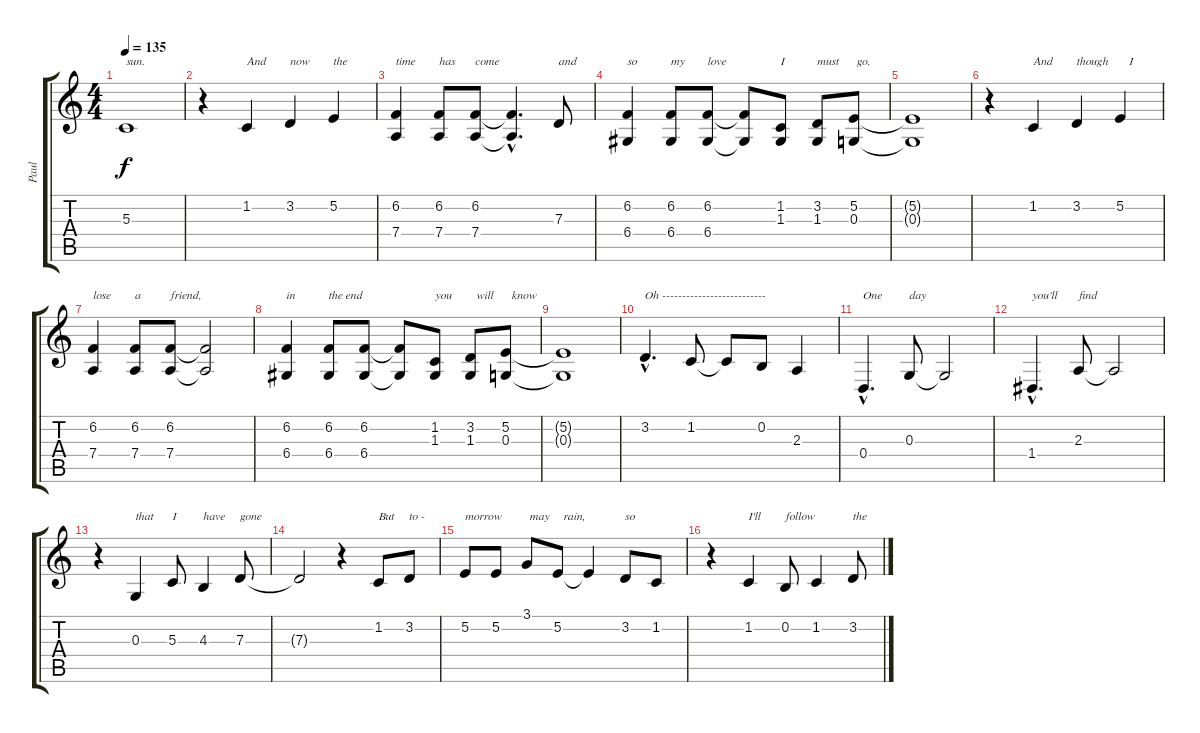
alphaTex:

\track ("Paul" "Paul") {instrument clarinet}
\staff {score tabs}
\tuning (E4 B3 G3 D3 A2 E2) {hide}
\ts (4 4)
\tempo 135
\clef g2
\ks c
5.3.1{txt "sun." dy f} |
r.4 1.2.4{txt "And"} 3.2.4{txt "now"} 5.2.4{txt "the"} |
(6.2 7.4).4{txt "time"} (6.2 7.4).8{txt "has"} (6.2 7.4).8{txt "come"} (6.2{hac t} 7.4{hac t}).4{d} 7.3.8{txt "and"} |
(6.2 6.4).4{txt "so"} (6.2 6.4).8{txt "my"} (6.2 6.4).8{txt "love"} (6.2{t} 6.4{t}).8 (1.2 1.3).8{txt "I"} (3.2 1.3).8{txt "must"} (5.2 0.3).8{txt " go."} |
(5.2{t} 0.3{t}).1 |
r.4 1.2.4{txt "And"} 3.2.4{txt "though"} 5.2.4{txt "   I"} |
(6.2 7.4).4{txt "lose"} (6.2 7.4).8{txt "a"} (6.2 7.4).8{txt "friend,"} (6.2{t} 7.4{t}).2 |
(6.2 6.4).4{txt "in"} (6.2 6.4).8{txt "the end"} (6.2 6.4).8 (6.2{t} 6.4{t}).8 (1.2 1.3).8{txt "you"} (3.2 1.3).8{txt "  will"} (5.2 0.3).8{txt "  know"} |
(5.2{t} 0.3{t}).1 |
3.2{hac}.4{d txt "Oh --------------------------"} 1.2.8 1.2{t}.8 0.2.8 2.3.4 |
0.4{hac}.4{d txt "One"} 0.3.8{txt "day"} 0.3{t}.2 |
1.4{hac}.4{d txt "you'll"} 2.3.8{txt "find"} 2.3{t}.2 |
r.4 0.3.4{txt "that"} 5.3.8{txt "I"} 4.3.4{txt "have"} 7.3.8{txt "gone"} |
7.3{t}.2 r.4 1.2.8{txt "But"} 3.2.8{txt "to -"} |
5.2.8{txt "morrow"} 5.2.8 3.1.8{txt " may"} 5.2.8{txt "  rain,"} 5.2{t}.4 3.2.8{txt "so"} 1.2.8 |
r.4 1.2.4{txt "I'll"} 0.2.8{txt "follow"} 1.2.4 3.2.8{txt "the"}
